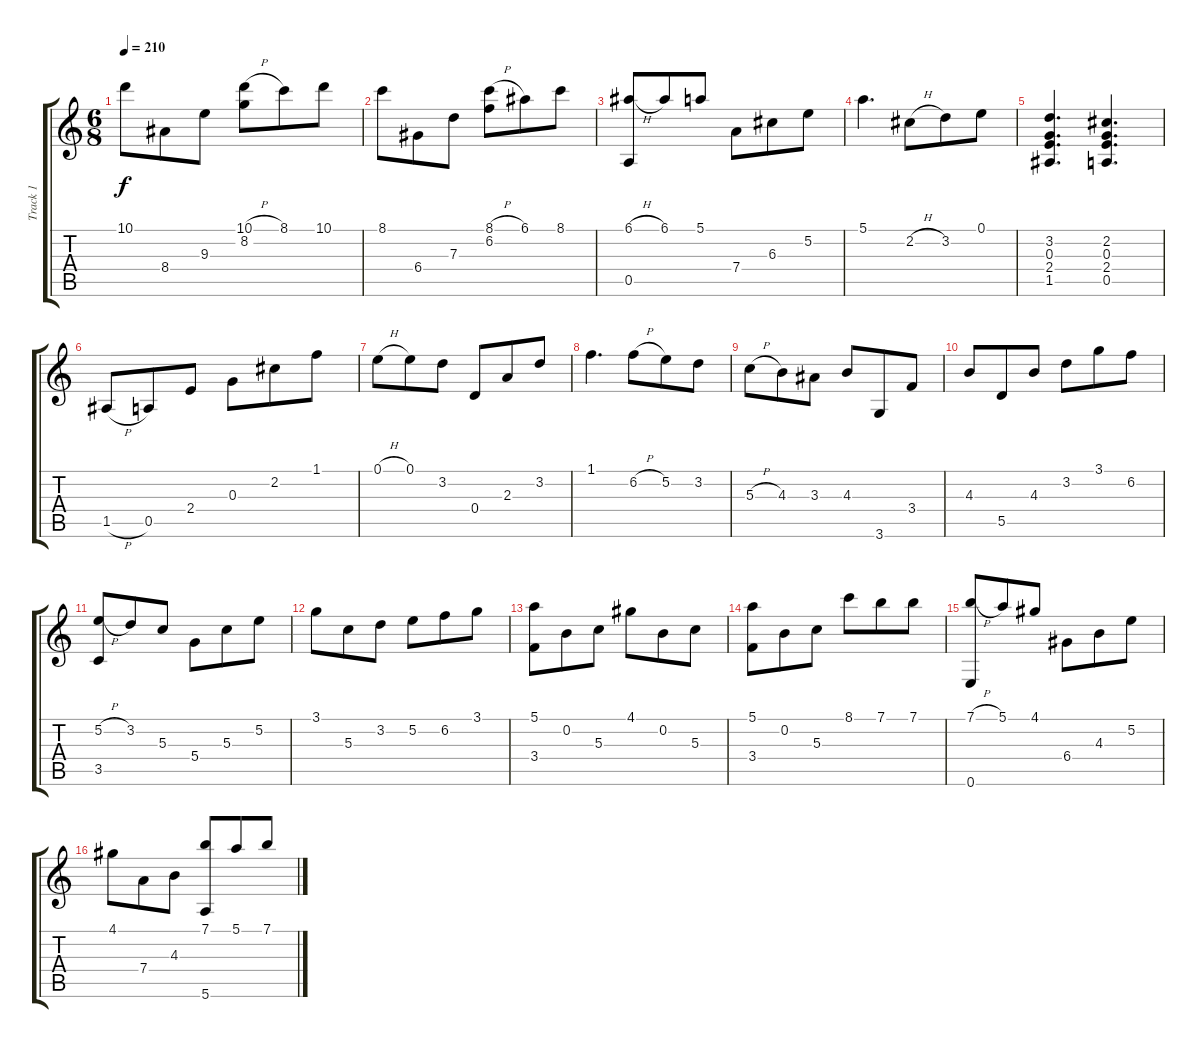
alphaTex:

\track ("Track 1" "Track 1") {instrument acousticguitarnylon}
\staff {score tabs}
\tuning (E4 B3 G3 D3 A2 E2) {hide}
\ts (6 8)
\tempo 210
\clef g2
\ks c
10.1.8{dy f} 8.4.8 9.3.8 (10.1{h} 8.2).8 8.1.8 10.1.8 |
8.1.8 6.4.8 7.3.8 (8.1{h} 6.2).8 6.1.8 8.1.8 |
(6.1{h} 0.5).8 6.1.8 5.1.8 7.4.8 6.3.8 5.2.8 |
5.1.4{d} 2.2{h}.8 3.2.8 0.1.8 |
(3.2 0.3 2.4 1.5).4{d} (2.2 0.3 2.4 0.5).4{d} |
1.5{h}.8 0.5.8 2.4.8 0.3.8 2.2.8 1.1.8 |
0.1{h}.8 0.1.8 3.2.8 0.4.8 2.3.8 3.2.8 |
1.1.4{d} 6.2{h}.8 5.2.8 3.2.8 |
5.3{h}.8 4.3.8 3.3.8 4.3.8 3.6.8 3.4.8 |
4.3.8 5.5.8 4.3.8 3.2.8 3.1.8 6.2.8 |
(5.2{h} 3.5).8 3.2.8 5.3.8 5.4.8 5.3.8 5.2.8 |
3.1.8 5.3.8 3.2.8 5.2.8 6.2.8 3.1.8 |
(5.1 3.4).8 0.2.8 5.3.8 4.1.8 0.2.8 5.3.8 |
(5.1 3.4).8 0.2.8 5.3.8 8.1.8 7.1.8 7.1.8 |
(7.1{h} 0.6).8 5.1.8 4.1.8 6.4.8 4.3.8 5.2.8 |
4.1.8 7.4.8 4.3.8 (7.1 5.6).8 5.1.8 7.1.8
